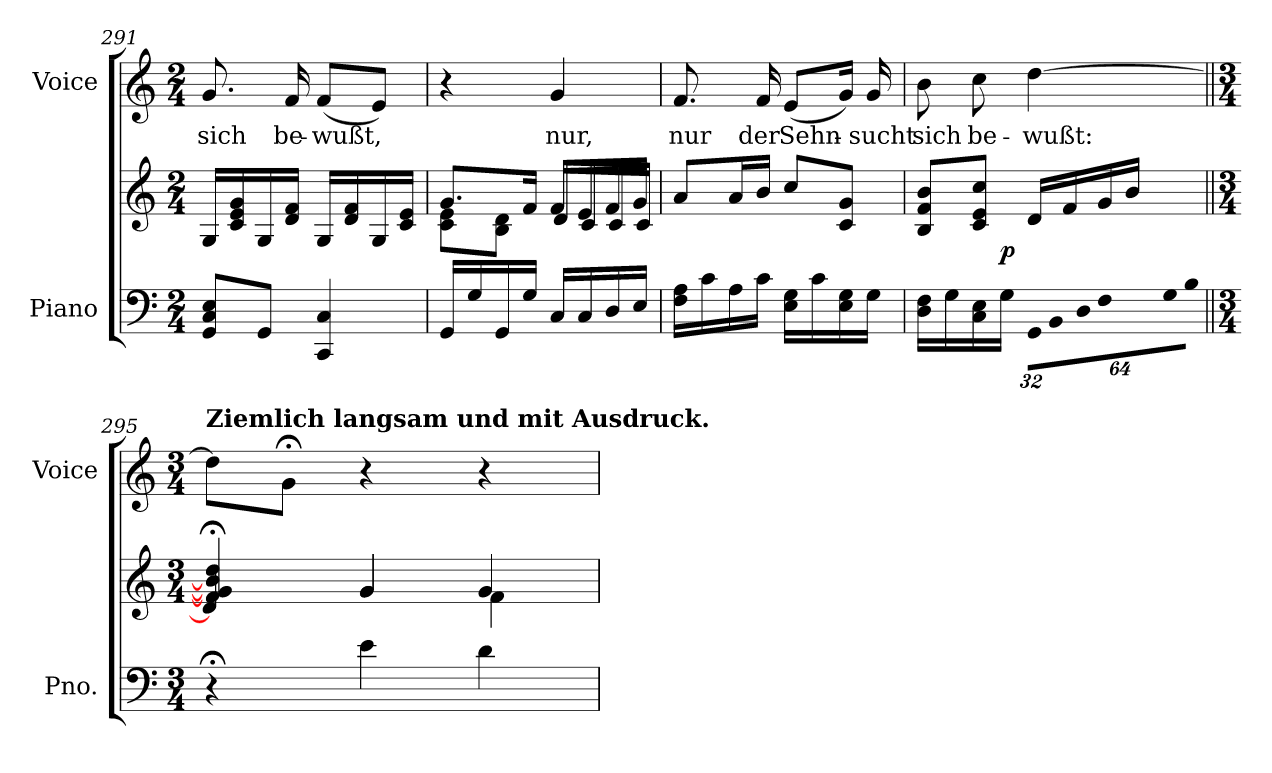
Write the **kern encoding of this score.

**kern	**kern	**dynam	**kern	**text
*part2	*part2	*part2	*part1	*part1
*staff3	*staff2	*staff2/3	*staff1	*staff1
*I"Piano	*	*	*I"Voice	*
*I'Pno.	*	*	*I'Voice	*
*clefF4	*clefG2	*	*clefG2	*
*k[]	*k[]	*	*k[]	*
*C:	*C:	*	*C:	*
*M2/4	*M2/4	*	*M2/4	*
=291	=291	=291	=291	=291
!	!	!	!	!LO:LY:b:color=#000000
8GGi/ 8Ci 8EiL	16Gi/LL	.	8.gi/	sich
.	16ci/ 16ei 16gi	.	.	.
8GGi/J	16Gi/	.	.	.
!	!	!	!	!LO:LY:b:color=#000000
.	16di/ 16fiJJ	.	16fi/	be-
!	!	!	!	!LO:LY:b:color=#000000
4CCi/ 4Ci	16Gi/LL	.	(8fi/L	-wußt,
.	16di/ 16fi	.	.	.
.	16Gi/	.	8ei/J)	.
.	16ci/ 16eiJJ	.	.	.
!!LO:LB:g=z
=292	=292	=292	=292	=292
*	*^	*	*	*
16GGi/LL	8.gi/L	8ci\ 8eiL	.	4r	.
16Gi/	.	.	.	.	.
16GGi/	.	8Bi\ 8diJ	.	.	.
16Gi/JJ	16fi/Jk	.	.	.	.
!	!	!	!	!	!LO:LY:b:color=#000000
16Ci/LL	16fi/LL	16di/LL	.	4gi/	nur,
16Ci/	16ei/	16ci/	.	.	.
16Di/	16fi/	16ci/	.	.	.
16Ei/JJ	16gi/JJ	16ci/JJ	.	.	.
*	*v	*v	*	*	*
=293	=293	=293	=293	=293
*	*^	*	*	*
!	!	!	!	!	!LO:LY:b:color=#000000
*	*v	*v	*	*	*
16Fi\ 16AiLL	8ai/L	.	8.fi/	nur
16ci\	.	.	.	.
16Ai\	16ai/L	.	.	.
!	!	!	!	!LO:LY:b:color=#000000
16ci\JJ	16bi/JJ	.	16fi/	der
!	!	!	!	!LO:LY:b:color=#000000
16Ei\ 16GiLL	8cci/L	.	(8ei/L	Sehn-
16ci\	.	.	.	.
16Ei\ 16Gi	8ci/ 8giJ	.	16gi/Jk)	.
!	!	!	!	!LO:LY:b:color=#000000
16Gi\JJ	.	.	16gi/	-sucht
=294	=294	=294	=294	=294
!	!	!	!	!LO:LY:b:color=#000000
*	*^	*	*	*
16Di\ 16FiLL	8Bi/ 8fi 8biL	8.ryy	.	8bi\	sich
16Gi\	.	.	.	.	.
!	!	!	!	!	!LO:LY:b:color=#000000
16Ci\ 16Ei	8ci/ 8ei 8cciJ	.	.	8cci\	be-
16Gi\JJ	.	4ryy	p	.	.
*Xbrackettup	*	*	*	*	*
!LO:N:vis=16	!	!	!	!	!
!	!	!	!	!	!LO:LY:b:color=#000000
512%21GGi\LL	16di/LL	.	.	[4ddi\	-wußt:
!LO:N:vis=16	!	!	!	!	!
1024%43BBi\	.	.	.	.	.
.	16fi/	.	.	.	.
!LO:N:vis=16	!	!	!	!	!
1024%43Di\	.	.	.	.	.
!LO:N:vis=16	!	!	!	!	!
512%21Fi\	16gi/	.	.	.	.
!LO:N:vis=16	!	!	!	!	!
1024%43Gi\	.	.	.	.	.
.	16bi/JJ	16ryy	.	.	.
!LO:N:vis=16	!	!	!	!	!
1024%43Bi\JJ	.	.	.	.	.
=295||	=295||	=295||	=295||	=295||	=295||
*M3/4	*M3/4	*	*	*M3/4	*
*	*	*	*	*MM60	*
!	!	!	!	!LO:TX:a:B:t=Ziemlich langsam und mit Ausdruck.	!
4r;	4fi/]; 4gi]; 4bi]; 4ddi;	4di/]	.	8ddi\L]	.
.	.	.	.	8g;i\J	.
4ei\	4gi/	4gi/	.	4r	.
4di\	4gi/	4fi\	.	4r	.
*	*v	*v	*	*	*
=	=	=	=	=
*-	*-	*-	*-	*-
